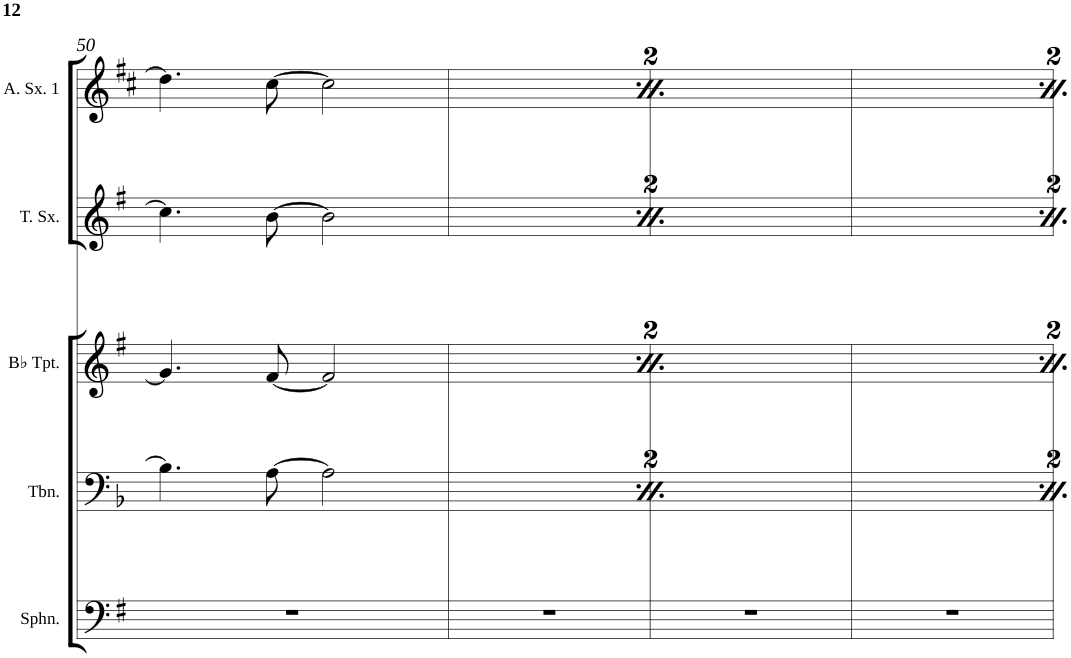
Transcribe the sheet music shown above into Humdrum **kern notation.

**kern	**kern	**dynam	**kern	**dynam	**kern	**dynam	**kern	**dynam
*part5	*part4	*part4	*part3	*part3	*part2	*part2	*part1	*part1
*staff5	*staff4	*staff4	*staff3	*staff3	*staff2	*staff2	*staff1	*staff1
*I"Sousaphone	*I"Trombone	*	*I"Trumpet in Bb	*	*I"Tenor Sax	*	*I"Alto Sax 1	*
*I'Sphn.	*I'Tbn.	*	*	*	*I'T. Sx.	*	*I'A. Sx. 1	*
!!LO:PB:g=z
*clefF4	*clefF4	*	*clefG2	*	*clefG2	*	*clefG2	*
*Trd8c14	*	*	*Trd1c2	*	*Trd8c14	*	*Trd5c9	*
*k[f#]	*k[b-]	*	*k[f#]	*	*k[f#]	*	*k[f#c#]	*
*e:	*d:	*	*e:	*	*e:	*	*b:	*
*M4/4	*M4/4	*	*M4/4	*	*M4/4	*	*M4/4	*
*met(c)	*met(c)	*	*met(c)	*	*met(c)	*	*met(c)	*
=50	=50	=50	=50	=50	=50	=50	=50	=50
1r	4.B-\]	.	4.g/]	.	4.cc\]	.	4.dd\]	.
.	[8A\	.	[8f#/	.	[8b\	.	[8cc#\	.
.	2A\]	.	2f#/]	.	2b\]	.	2cc#\]	.
=51	=51	=51	=51	=51	=51	=51	=51	=51
1r	4r	.	4r	.	4r	.	4r	.
!	!	!LO:DY:b	!	!LO:DY:b	!	!LO:DY:b	!	!LO:DY:b
.	4A'>\	mp	4g'</	mp	4b'>\	mp	4dd'>\	mp
.	4d'>\	.	4b'>\	.	4ee'>\	.	4ff#'>\	.
.	8A\L	.	8g/L	.	8b\L	.	8dd\L	.
.	[8B-\J	.	[8g/J	.	[8cc\J	.	[8dd\J	.
=52	=52	=52	=52	=52	=52	=52	=52	=52
1r	4.B-\]	.	4.g/]	.	4.cc\]	.	4.dd\]	.
.	[8A\	.	[8f#/	.	[8b\	.	[8cc#\	.
.	2A\]	.	2f#/]	.	2b\]	.	2cc#\]	.
=53	=53	=53	=53	=53	=53	=53	=53	=53
1r	4r	.	4r	.	4r	.	4r	.
!	!	!LO:DY:b	!	!LO:DY:b	!	!LO:DY:b	!	!LO:DY:b
.	4A'>\	mp	4g'</	mp	4b'>\	mp	4dd'>\	mp
.	4d'>\	.	4b'>\	.	4ee'>\	.	4ff#'>\	.
.	8A\L	.	8g/L	.	8b\L	.	8dd\L	.
.	[8B-\J	.	[8g/J	.	[8cc\J	.	[8dd\J	.
=	=	=	=	=	=	=	=	=
*-	*-	*-	*-	*-	*-	*-	*-	*-
